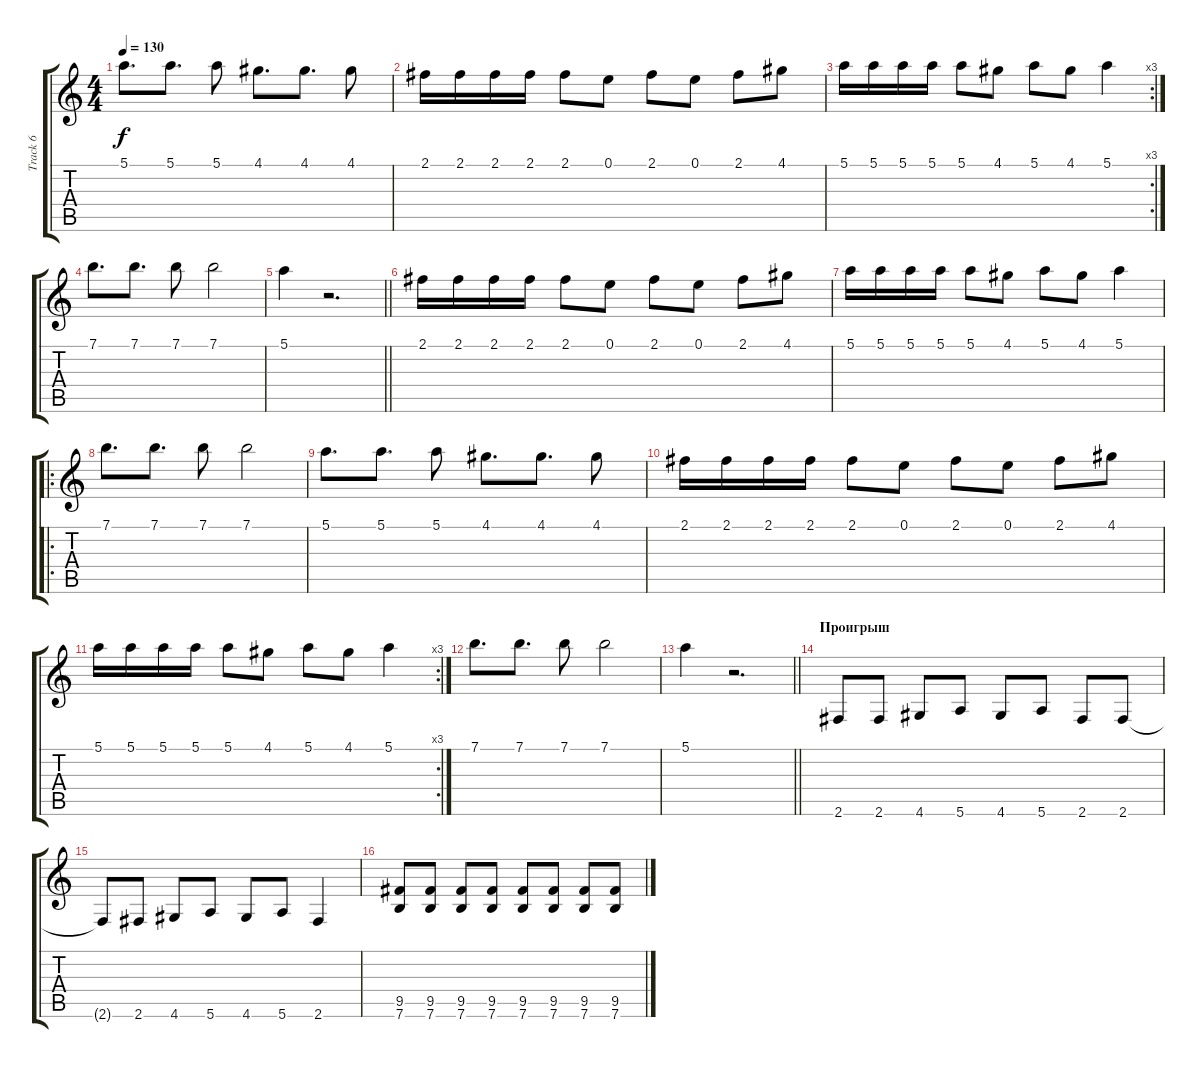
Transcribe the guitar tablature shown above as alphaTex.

\track ("Track 6" "Track 6") {instrument electricguitarmuted}
\staff {score tabs}
\tuning (E4 B3 G3 D3 A2 E2) {hide}
\ts (4 4)
\tempo 130
\clef g2
\ks c
5.1.8{d dy f} 5.1.8{d} 5.1.8 4.1.8{d} 4.1.8{d} 4.1.8 |
2.1.16 2.1.16 2.1.16 2.1.16 2.1.8 0.1.8 2.1.8 0.1.8 2.1.8 4.1.8 |
\rc 3
5.1.16 5.1.16 5.1.16 5.1.16 5.1.8 4.1.8 5.1.8 4.1.8 5.1.4 |
7.1.8{d} 7.1.8{d} 7.1.8 7.1.2 |
\barLineRight lightlight
5.1.4 r.2{d} |
2.1.16 2.1.16 2.1.16 2.1.16 2.1.8 0.1.8 2.1.8 0.1.8 2.1.8 4.1.8 |
5.1.16 5.1.16 5.1.16 5.1.16 5.1.8 4.1.8 5.1.8 4.1.8 5.1.4 |
\ro
7.1.8{d} 7.1.8{d} 7.1.8 7.1.2 |
5.1.8{d} 5.1.8{d} 5.1.8 4.1.8{d} 4.1.8{d} 4.1.8 |
2.1.16 2.1.16 2.1.16 2.1.16 2.1.8 0.1.8 2.1.8 0.1.8 2.1.8 4.1.8 |
\rc 3
5.1.16 5.1.16 5.1.16 5.1.16 5.1.8 4.1.8 5.1.8 4.1.8 5.1.4 |
7.1.8{d} 7.1.8{d} 7.1.8 7.1.2 |
\barLineRight lightlight
5.1.4 r.2{d} |
\section ("" "Проигрыш")
2.6.8 2.6.8 4.6.8 5.6.8 4.6.8 5.6.8 2.6.8 2.6.8 |
2.6{t}.8 2.6.8 4.6.8 5.6.8 4.6.8 5.6.8 2.6.4 |
(9.5 7.6).8 (9.5 7.6).8 (9.5 7.6).8 (9.5 7.6).8 (9.5 7.6).8 (9.5 7.6).8 (9.5 7.6).8 (9.5 7.6).8
